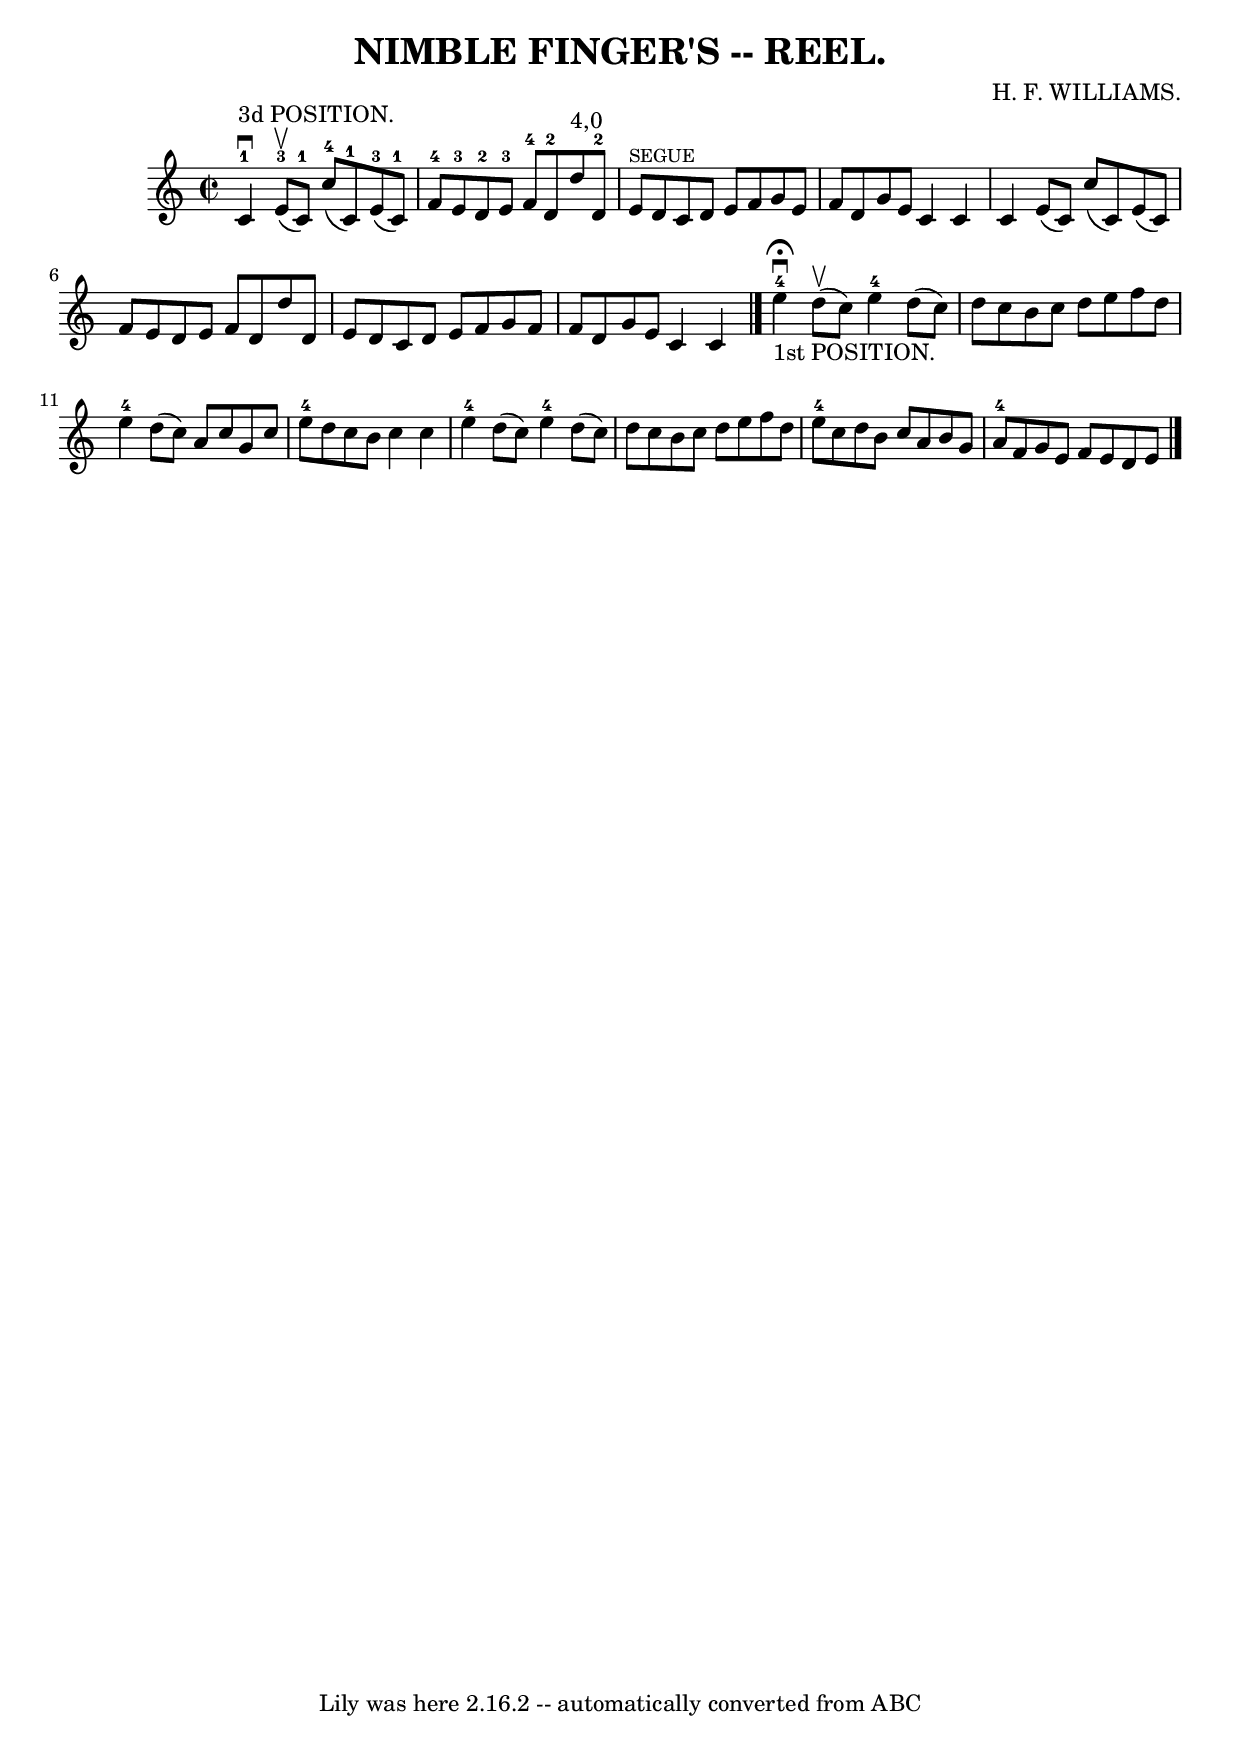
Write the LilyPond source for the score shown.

\version "2.16.2"
\include "Mammoth.ily"
\header {
  %% book = "Coles"
  composer = "H. F. WILLIAMS."
  crossRefNumber = "11"
  footnotes = ""
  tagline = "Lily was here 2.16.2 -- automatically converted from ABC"
  title = "NIMBLE FINGER'S -- REEL."

}
voicedefault =  {


  \override Staff.TimeSignature #'style = #'C
  \time 2/2 
  \key c \major
  c'4-1^"3d POSITION."^\downbow e'8 -3(^\upbow c'8-1) c''8-4(c'8-1) e'8-3(c'8 -1) |
  f'8-4 e'8-3 d'8-2 e'8-3 f'8-4   
  d'8-2 d''8^"4,0" d'8-2 |
  e'8^\segue d'8 c'8 d'8   
  e'8 f'8 g'8 e'8  |
  f'8 d'8 g'8 e'8 c'4 c'4  
  |
  c'4 e'8 (c'8) c''8 (c'8) e'8 (c'8) 
  |
  f'8 e'8 d'8 e'8 f'8 d'8 d''8 d'8  |
  
  e'8 d'8 c'8 d'8 e'8 f'8 g'8 f'8  |
  f'8 d'8    
  g'8 e'8 c'4 c'4    \bar "|." e''4 -4_"1st POSITION."^\fermata^\downbow d''8 (^\upbow c''8) e''4 -4 d''8 (c''8) |
  d''8 c''8 b'8 c''8 d''8 e''8 
  f''8 d''8  |
  e''4-4 d''8 (c''8) a'8 c''8 g'8  
  c''8  |
  e''8-4 d''8 c''8 b'8 c''4 c''4  
  |
  e''4-4 d''8 (c''8) e''4-4 d''8 (c''8) 
  |
  d''8 c''8 b'8 c''8 d''8 e''8 f''8 d''8  
  |
  e''8-4 c''8 d''8 b'8 c''8 a'8 b'8 g'8  
  |
  a'8-4 f'8 g'8 e'8 f'8 e'8 d'8 e'8  \bar "|."  
  

}

\score{
  <<

    \context Staff="default"
    {
      \voicedefault 
      
    }

  >>
  \layout {
    
  }
  \midi {
  }

}
